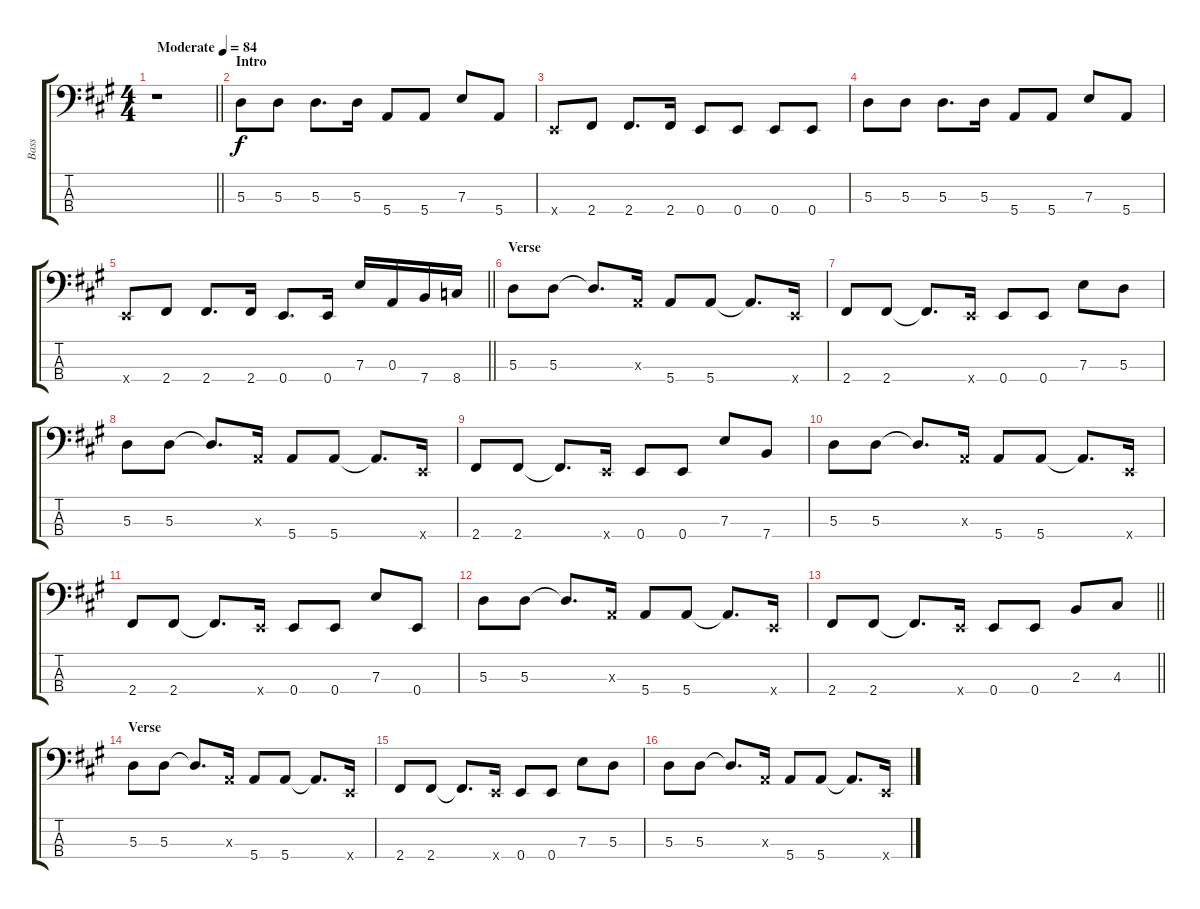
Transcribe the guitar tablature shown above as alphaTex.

\track ("Bass" "Bass") {instrument electricbassfinger}
\staff {score tabs}
\tuning (G2 D2 A1 E1) {hide}
\ts (4 4)
\tempo (84 "Moderate")
\clef f4
\barLineRight lightlight
\ks a
r.1{dy f instrument electricbassfinger} |
\section ("" "Intro")
5.3.8 5.3.8 5.3.8{d} 5.3.16 5.4.8 5.4.8 7.3.8 5.4.8 |
0.4{x}.8 2.4.8 2.4.8{d} 2.4.16 0.4.8 0.4.8 0.4.8 0.4.8 |
5.3.8 5.3.8 5.3.8{d} 5.3.16 5.4.8 5.4.8 7.3.8 5.4.8 |
\barLineRight lightlight
0.4{x}.8 2.4.8 2.4.8{d} 2.4.16 0.4.8{d} 0.4.16 7.3.16 0.3.16 7.4.16 8.4.16 |
\section ("" "Verse")
5.3.8 5.3.8 5.3{t}.8{d} 0.3{x}.16 5.4.8 5.4.8 5.4{t}.8{d} 0.4{x}.16 |
2.4.8 2.4.8 2.4{t}.8{d} 0.4{x}.16 0.4.8 0.4.8 7.3.8 5.3.8 |
5.3.8 5.3.8 5.3{t}.8{d} 0.3{x}.16 5.4.8 5.4.8 5.4{t}.8{d} 0.4{x}.16 |
2.4.8 2.4.8 2.4{t}.8{d} 0.4{x}.16 0.4.8 0.4.8 7.3.8 7.4.8 |
5.3.8 5.3.8 5.3{t}.8{d} 0.3{x}.16 5.4.8 5.4.8 5.4{t}.8{d} 0.4{x}.16 |
2.4.8 2.4.8 2.4{t}.8{d} 0.4{x}.16 0.4.8 0.4.8 7.3.8 0.4.8 |
5.3.8 5.3.8 5.3{t}.8{d} 0.3{x}.16 5.4.8 5.4.8 5.4{t}.8{d} 0.4{x}.16 |
\barLineRight lightlight
2.4.8 2.4.8 2.4{t}.8{d} 0.4{x}.16 0.4.8 0.4.8 2.3.8 4.3.8 |
\section ("" "Verse")
5.3.8 5.3.8 5.3{t}.8{d} 0.3{x}.16 5.4.8 5.4.8 5.4{t}.8{d} 0.4{x}.16 |
2.4.8 2.4.8 2.4{t}.8{d} 0.4{x}.16 0.4.8 0.4.8 7.3.8 5.3.8 |
5.3.8 5.3.8 5.3{t}.8{d} 0.3{x}.16 5.4.8 5.4.8 5.4{t}.8{d} 0.4{x}.16
